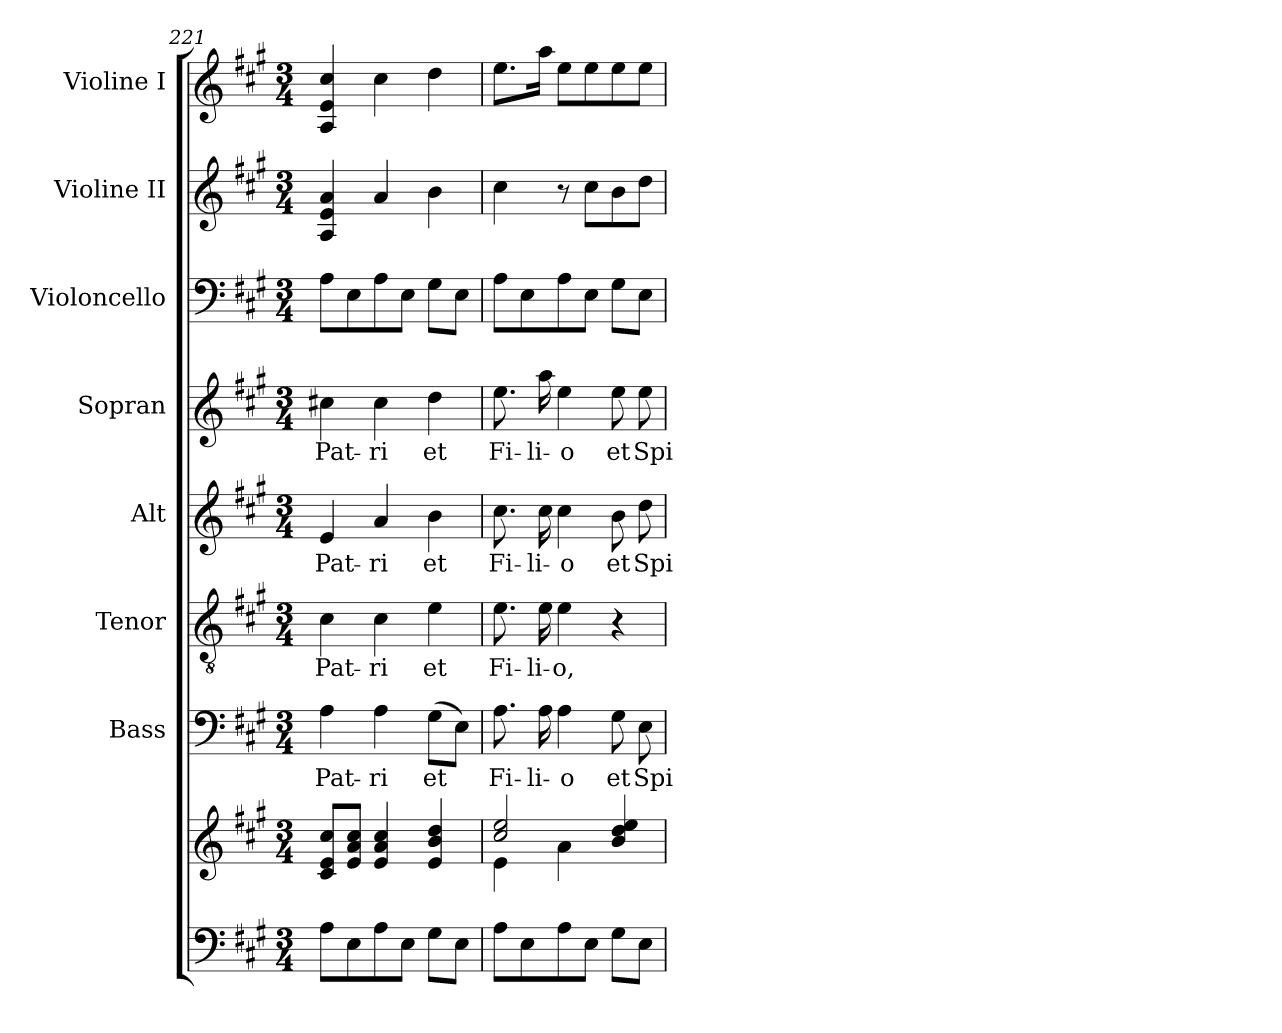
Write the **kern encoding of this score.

**kern	**kern	**kern	**text	**kern	**text	**kern	**text	**kern	**text	**kern	**kern	**kern
*part8	*part8	*part7	*part7	*part6	*part6	*part5	*part5	*part4	*part4	*part3	*part2	*part1
*staff9	*staff8	*staff7	*staff7	*staff6	*staff6	*staff5	*staff5	*staff4	*staff4	*staff3	*staff2	*staff1
*	*	*I"Bass	*	*I"Tenor	*	*I"Alt	*	*I"Sopran	*	*I"Violoncello	*I"Violine II	*I"Violine I
*	*	*I'B.	*	*I'T.	*	*I'A.	*	*I'S.	*	*I'Vc.	*I'Vl. II	*I'Vl. I
!!LO:PB:g=z
*clefF4	*clefG2	*clefF4	*	*clefGv2	*	*clefG2	*	*clefG2	*	*clefF4	*clefG2	*clefG2
*	*	*	*	*	*	*	*	*	*	*ITrd7c12	*	*
*k[f#c#g#]	*k[f#c#g#]	*k[f#c#g#]	*	*k[f#c#g#]	*	*k[f#c#g#]	*	*k[f#c#g#]	*	*k[f#c#g#]	*k[f#c#g#]	*k[f#c#g#]
*A:	*A:	*A:	*	*A:	*	*A:	*	*A:	*	*A:	*A:	*A:
*M3/4	*M3/4	*M3/4	*	*M3/4	*	*M3/4	*	*M3/4	*	*M3/4	*M3/4	*M3/4
=221	=221	=221	=221	=221	=221	=221	=221	=221	=221	=221	=221	=221
!	!	!	!LO:LY:b	!	!LO:LY:b	!	!LO:LY:b	!	!LO:LY:b	!	!	!
8A\L	8c#/ 8e/ 8cc#/L	4A\	Pat-	4c#\	Pat-	4e/	Pat-	4cc#X\	Pat-	8AA\L	4A/ 4e/ 4a/	4A/ 4e/ 4cc#/
8E\	8e/ 8a/ 8cc#/J	.	.	.	.	.	.	.	.	8EE\	.	.
!	!	!	!LO:LY:b	!	!LO:LY:b	!	!LO:LY:b	!	!LO:LY:b	!	!	!
8A\	4e/ 4a/ 4cc#/	4A\	-ri	4c#\	-ri	4a/	-ri	4cc#\	-ri	8AA\	4a/	4cc#\
8E\J	.	.	.	.	.	.	.	.	.	8EE\J	.	.
!	!	!	!LO:LY:b	!	!LO:LY:b	!	!LO:LY:b	!	!LO:LY:b	!	!	!
8G#\L	4e/ 4b/ 4dd/	(>8G#\L	et	4e\	et	4b\	et	4dd\	et	8GG#\L	4b\	4dd\
8E\J	.	8E\J)	.	.	.	.	.	.	.	8EE\J	.	.
=222	=222	=222	=222	=222	=222	=222	=222	=222	=222	=222	=222	=222
*	*^	*	*	*	*	*	*	*	*	*	*	*
!	!	!	!	!LO:LY:b	!	!LO:LY:b	!	!LO:LY:b	!	!LO:LY:b	!	!	!
8A\L	2cc#/ 2ee/	4e\	8.A\	Fi-	8.e\	Fi-	8.cc#\	Fi-	8.ee\	Fi-	8AA\L	4cc#\	8.ee\L
8E\	.	.	.	.	.	.	.	.	.	.	8EE\	.	.
!	!	!	!	!LO:LY:b	!	!LO:LY:b	!	!LO:LY:b	!	!LO:LY:b	!	!	!
.	.	.	16A\	-li-	16e\	-li-	16cc#\	-li-	16aa\	-li-	.	.	16aa\Jk
!	!	!	!	!LO:LY:b	!	!LO:LY:b	!	!LO:LY:b	!	!LO:LY:b	!	!	!
8A\	.	4a\	4A\	-o	4e\	-o,	4cc#\	-o	4ee\	-o	8AA\	8r	8ee\L
8E\J	.	.	.	.	.	.	.	.	.	.	8EE\J	8cc#\L	8ee\
!	!	!	!	!LO:LY:b	!	!	!	!LO:LY:b	!	!LO:LY:b	!	!	!
8G#\L	4b/ 4dd/ 4ee/	4ryy	8G#\	et	4r	.	8b\	et	8ee\	et	8GG#\L	8b\	8ee\
!	!	!	!	!LO:LY:b	!	!	!	!LO:LY:b	!	!LO:LY:b	!	!	!
8E\J	.	.	8E\	Spi-	.	.	8dd\	Spi-	8ee\	Spi-	8EE\J	8dd\J	8ee\J
*	*v	*v	*	*	*	*	*	*	*	*	*	*	*
=	=	=	=	=	=	=	=	=	=	=	=	=
*-	*-	*-	*-	*-	*-	*-	*-	*-	*-	*-	*-	*-
